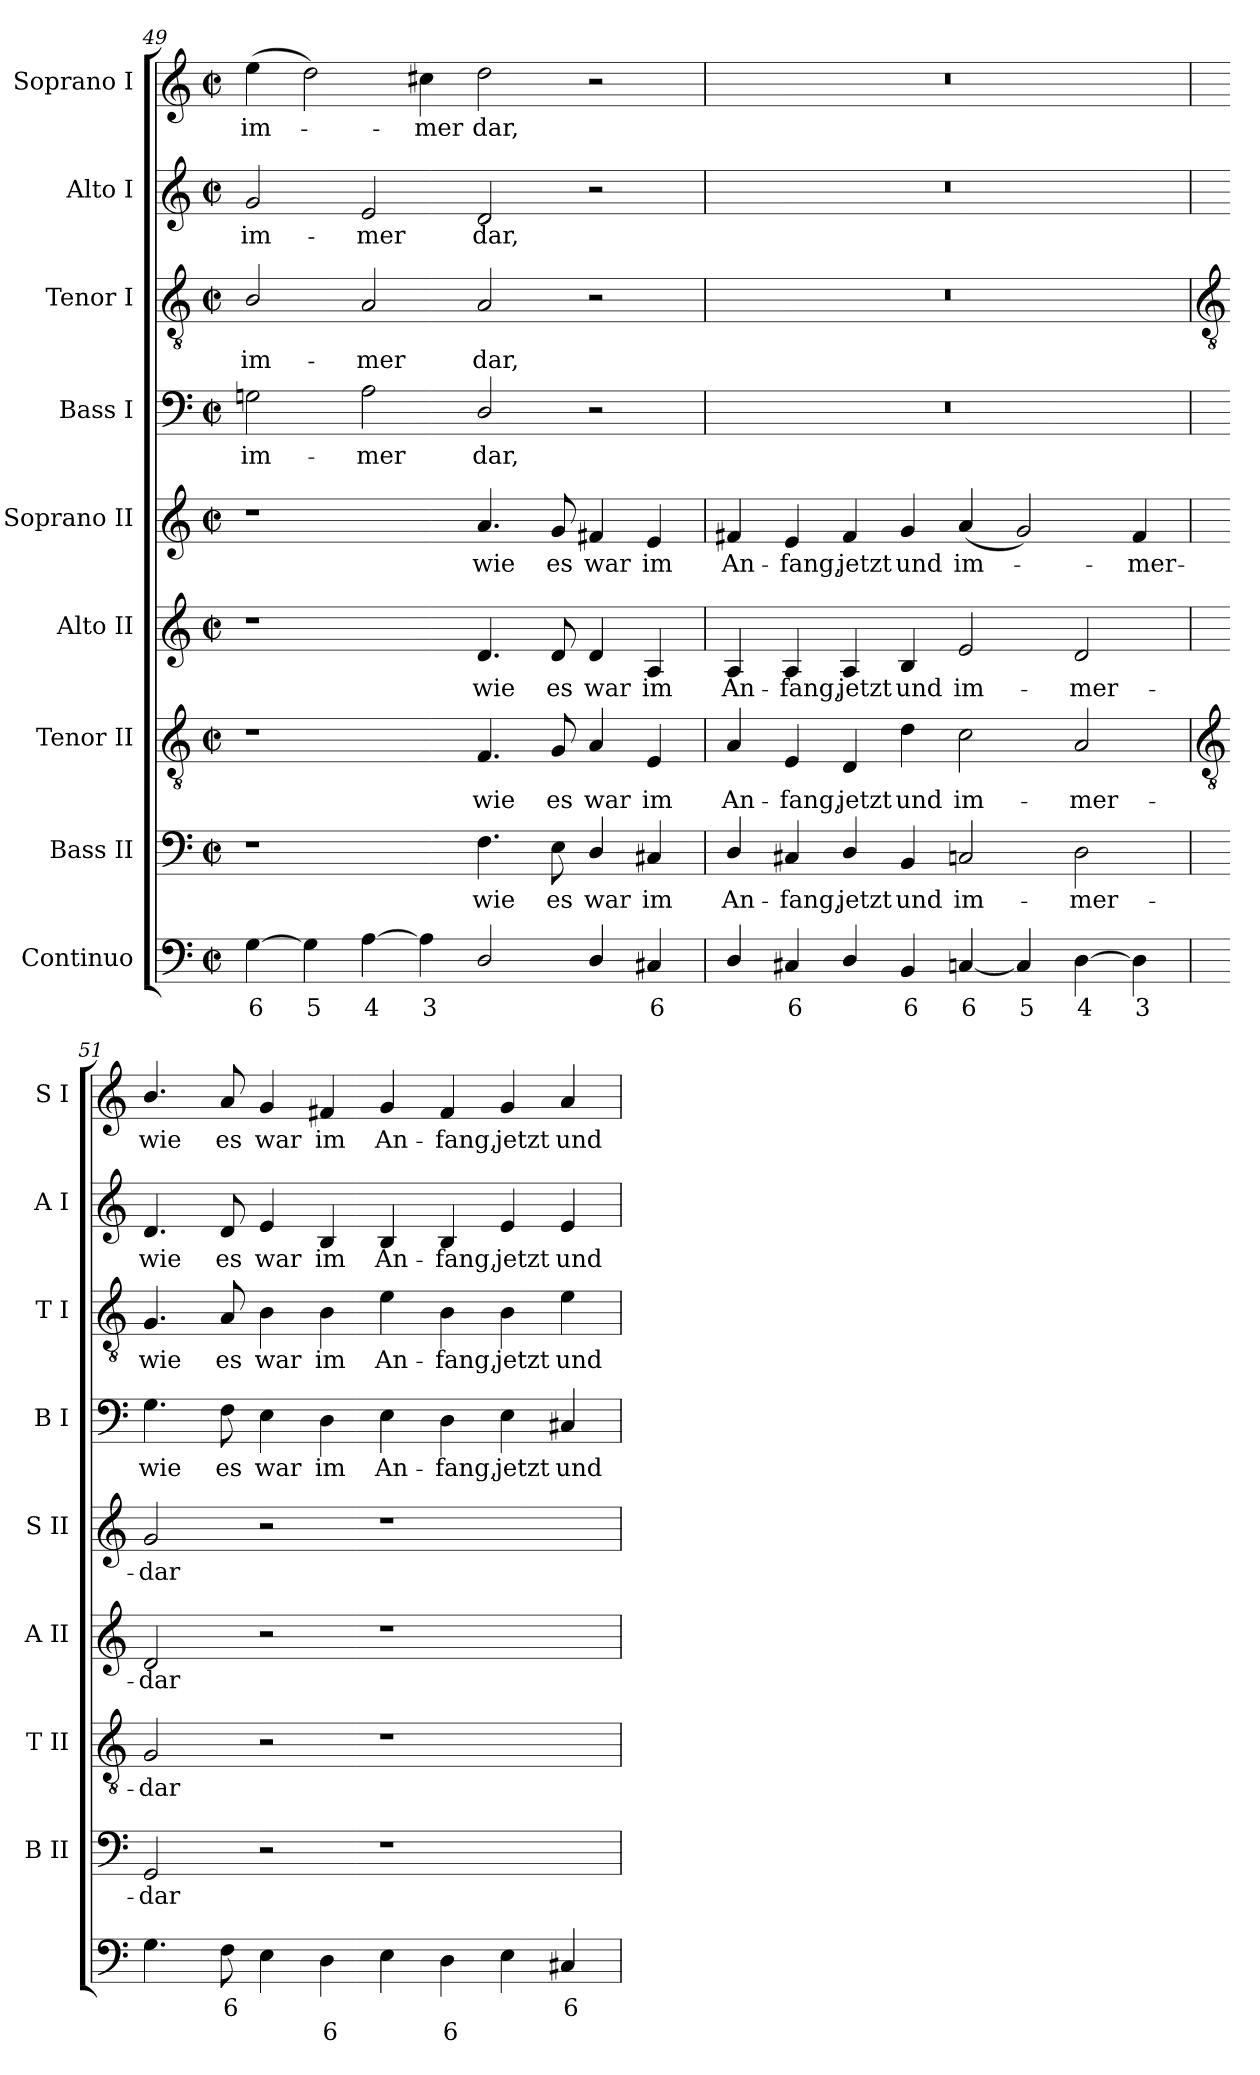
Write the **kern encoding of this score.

**kern	**text	**text	**kern	**text	**kern	**text	**kern	**text	**kern	**text	**kern	**text	**kern	**text	**kern	**text	**kern	**text
*part9	*part9	*part9	*part8	*part8	*part7	*part7	*part6	*part6	*part5	*part5	*part4	*part4	*part3	*part3	*part2	*part2	*part1	*part1
*staff9	*staff9	*staff9	*staff8	*staff8	*staff7	*staff7	*staff6	*staff6	*staff5	*staff5	*staff4	*staff4	*staff3	*staff3	*staff2	*staff2	*staff1	*staff1
*I"Continuo	*	*	*I"Bass II	*	*I"Tenor II	*	*I"Alto II	*	*I"Soprano II	*	*I"Bass I	*	*I"Tenor I	*	*I"Alto I	*	*I"Soprano I	*
*	*	*	*I'B II	*	*I'T II	*	*I'A II	*	*I'S II	*	*I'B I	*	*I'T I	*	*I'A I	*	*I'S I	*
*clefF4	*	*	*clefF4	*	*clefGv2	*	*clefG2	*	*clefG2	*	*clefF4	*	*clefGv2	*	*clefG2	*	*clefG2	*
*k[]	*	*	*k[]	*	*k[]	*	*k[]	*	*k[]	*	*k[]	*	*k[]	*	*k[]	*	*k[]	*
*C:	*	*	*C:	*	*C:	*	*C:	*	*C:	*	*C:	*	*C:	*	*C:	*	*C:	*
*M4/2	*	*	*M4/2	*	*M4/2	*	*M4/2	*	*M4/2	*	*M4/2	*	*M4/2	*	*M4/2	*	*M4/2	*
*met(c|)	*	*	*met(c|)	*	*met(c|)	*	*met(c|)	*	*met(c|)	*	*met(c|)	*	*met(c|)	*	*met(c|)	*	*met(c|)	*
=49	=49	=49	=49	=49	=49	=49	=49	=49	=49	=49	=49	=49	=49	=49	=49	=49	=49	=49
!	!LO:LY:b	!	!	!	!	!	!	!	!	!	!	!LO:LY:b	!	!LO:LY:b	!	!LO:LY:b	!	!LO:LY:b
[4G	6	.	1r	.	1r	.	1r	.	1r	.	2Gn	im-	2B/	im-	2g	im-	(>4ee	im-
!	!LO:LY:b	!	!	!	!	!	!	!	!	!	!	!	!	!	!	!	!	!
4G]	5	.	.	.	.	.	.	.	.	.	.	.	.	.	.	.	2dd)	.
!	!LO:LY:b	!	!	!	!	!	!	!	!	!	!	!LO:LY:b	!	!LO:LY:b	!	!LO:LY:b	!	!
[4A	4	.	.	.	.	.	.	.	.	.	2A	-mer	2A	-mer	2e	-mer	.	.
!	!LO:LY:b	!	!	!	!	!	!	!	!	!	!	!	!	!	!	!	!	!LO:LY:b
4A]	3	.	.	.	.	.	.	.	.	.	.	.	.	.	.	.	4cc#X	mer
!	!	!	!	!LO:LY:b	!	!LO:LY:b	!	!LO:LY:b	!	!LO:LY:b	!	!LO:LY:b	!	!LO:LY:b	!	!LO:LY:b	!	!LO:LY:b
2D/	.	.	4.F	wie	4.F	wie	4.d	wie	4.a	wie	2D/	dar,	2A	dar,	2d	dar,	2dd	dar,
!	!	!	!	!LO:LY:b	!	!LO:LY:b	!	!LO:LY:b	!	!LO:LY:b	!	!	!	!	!	!	!	!
.	.	.	8E	es	8G	es	8d	es	8g	es	.	.	.	.	.	.	.	.
!	!	!	!	!LO:LY:b	!	!LO:LY:b	!	!LO:LY:b	!	!LO:LY:b	!	!	!	!	!	!	!	!
4D/	.	.	4D/	war	4A	war	4d	war	4f#X	war	2r	.	2r	.	2r	.	2r	.
!	!LO:LY:b	!	!	!LO:LY:b	!	!LO:LY:b	!	!LO:LY:b	!	!LO:LY:b	!	!	!	!	!	!	!	!
4C#X	6	.	4C#X	im	4E	im	4A	im	4e	im	.	.	.	.	.	.	.	.
=50	=50	=50	=50	=50	=50	=50	=50	=50	=50	=50	=50	=50	=50	=50	=50	=50	=50	=50
!	!	!	!	!LO:LY:b	!	!LO:LY:b	!	!LO:LY:b	!	!LO:LY:b	!	!	!	!	!	!	!	!
4D/	.	.	4D/	An-	4A	An-	4A	An-	4f#X	An-	0r	.	0r	.	0r	.	0r	.
!	!LO:LY:b	!	!	!LO:LY:b	!	!LO:LY:b	!	!LO:LY:b	!	!LO:LY:b	!	!	!	!	!	!	!	!
4C#X	6	.	4C#X	-fang,	4E	-fang,	4A	-fang,	4e	-fang,	.	.	.	.	.	.	.	.
!	!	!	!	!LO:LY:b	!	!LO:LY:b	!	!LO:LY:b	!	!LO:LY:b	!	!	!	!	!	!	!	!
4D/	.	.	4D/	jetzt	4D	jetzt	4A	jetzt	4f#	jetzt	.	.	.	.	.	.	.	.
!	!LO:LY:b	!	!	!LO:LY:b	!	!LO:LY:b	!	!LO:LY:b	!	!LO:LY:b	!	!	!	!	!	!	!	!
4BB	6	.	4BB	und	4d	und	4B	und	4g	und	.	.	.	.	.	.	.	.
!	!LO:LY:b	!	!	!LO:LY:b	!	!LO:LY:b	!	!LO:LY:b	!	!LO:LY:b	!	!	!	!	!	!	!	!
[4Cn	6	.	2Cn	im-	2c	im-	2e	im-	(<4a	im-	.	.	.	.	.	.	.	.
!	!LO:LY:b	!	!	!	!	!	!	!	!	!	!	!	!	!	!	!	!	!
4C]	5	.	.	.	.	.	.	.	2g)	.	.	.	.	.	.	.	.	.
!	!LO:LY:b	!	!	!LO:LY:b	!	!LO:LY:b	!	!LO:LY:b	!	!	!	!	!	!	!	!	!	!
[4D	4	.	2D	-mer-	2A	-mer-	2d	-mer-	.	.	.	.	.	.	.	.	.	.
!	!LO:LY:b	!	!	!	!	!	!	!	!	!LO:LY:b	!	!	!	!	!	!	!	!
4D]	3	.	.	.	.	.	.	.	4f#	mer-	.	.	.	.	.	.	.	.
!!LO:LB:g=z
=51	=51	=51	=51	=51	=51	=51	=51	=51	=51	=51	=51	=51	=51	=51	=51	=51	=51	=51
*	*	*	*	*	*clefGv2	*	*	*	*	*	*	*	*clefGv2	*	*	*	*	*
!	!	!	!	!LO:LY:b	!	!LO:LY:b	!	!LO:LY:b	!	!LO:LY:b	!	!LO:LY:b	!	!LO:LY:b	!	!LO:LY:b	!	!LO:LY:b
4.G	.	.	2GG	-dar	2G	-dar	2d	-dar	2g	-dar	4.G	wie	4.G	wie	4.d	wie	4.b/	wie
!	!LO:LY:b	!	!	!	!	!	!	!	!	!	!	!LO:LY:b	!	!LO:LY:b	!	!LO:LY:b	!	!LO:LY:b
8FL	6	.	.	.	.	.	.	.	.	.	8F	es	8A	es	8d	es	8a	es
!	!	!	!	!	!	!	!	!	!	!	!	!LO:LY:b	!	!LO:LY:b	!	!LO:LY:b	!	!LO:LY:b
4E	.	.	2r	.	2r	.	2r	.	2r	.	4E	war	4B	war	4e	war	4g	war
!	!	!LO:LY:b	!	!	!	!	!	!	!	!	!	!LO:LY:b	!	!LO:LY:b	!	!LO:LY:b	!	!LO:LY:b
4D	.	6	.	.	.	.	.	.	.	.	4D	im	4B	im	4B	im	4f#X	im
!	!	!	!	!	!	!	!	!	!	!	!	!LO:LY:b	!	!LO:LY:b	!	!LO:LY:b	!	!LO:LY:b
4E	.	.	1r	.	1r	.	1r	.	1r	.	4E	An-	4e	An-	4B	An-	4g	An-
!	!	!LO:LY:b	!	!	!	!	!	!	!	!	!	!LO:LY:b	!	!LO:LY:b	!	!LO:LY:b	!	!LO:LY:b
4D	.	6	.	.	.	.	.	.	.	.	4D	-fang,	4B	-fang,	4B	-fang,	4f#	-fang,
!	!	!	!	!	!	!	!	!	!	!	!	!LO:LY:b	!	!LO:LY:b	!	!LO:LY:b	!	!LO:LY:b
4E	.	.	.	.	.	.	.	.	.	.	4E	jetzt	4B	jetzt	4e	jetzt	4g	jetzt
!	!LO:LY:b	!	!	!	!	!	!	!	!	!	!	!LO:LY:b	!	!LO:LY:b	!	!LO:LY:b	!	!LO:LY:b
4C#X	6	.	.	.	.	.	.	.	.	.	4C#X	und	4e	und	4e	und	4a	und
=	=	=	=	=	=	=	=	=	=	=	=	=	=	=	=	=	=	=
*-	*-	*-	*-	*-	*-	*-	*-	*-	*-	*-	*-	*-	*-	*-	*-	*-	*-	*-
